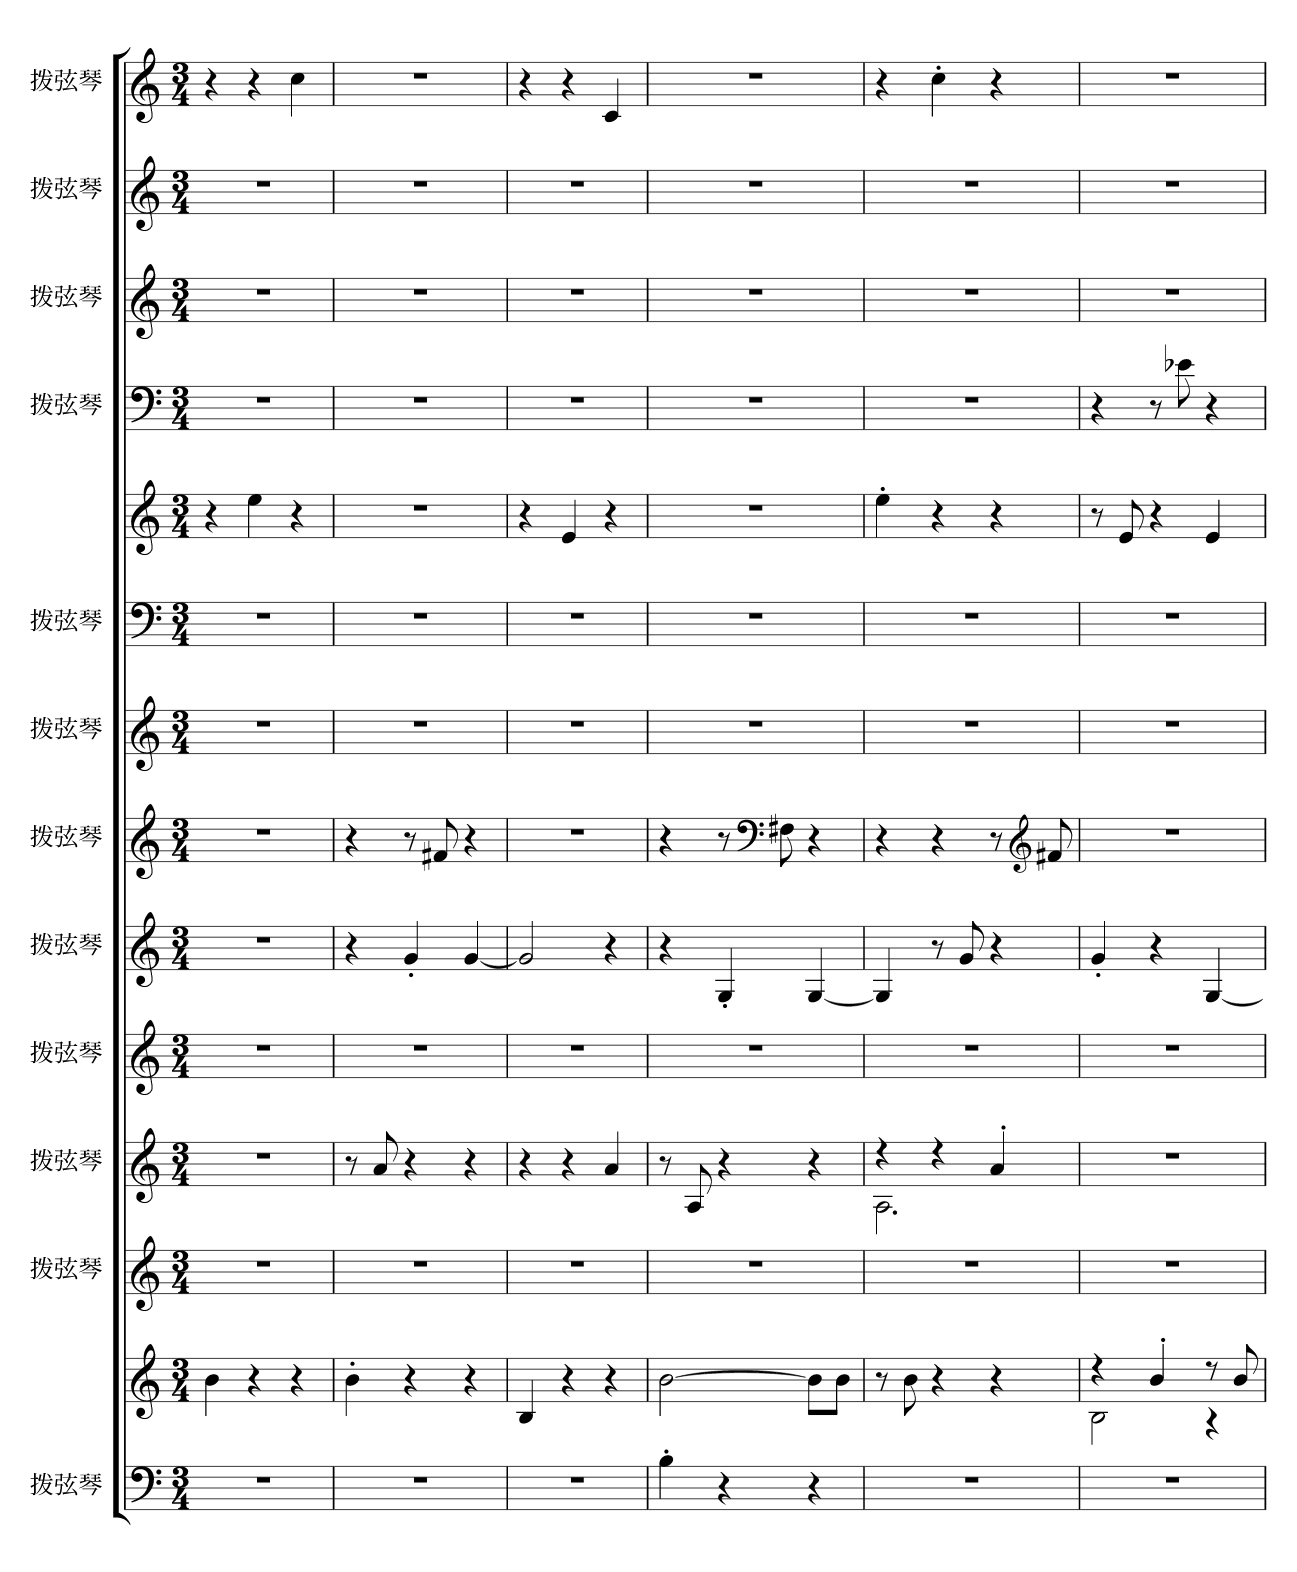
**kern	**kern	**kern	**kern	**kern	**kern	**kern	**kern	**kern	**kern	**kern	**kern	**kern	**kern
*part12	*part12	*part11	*part10	*part9	*part8	*part7	*part6	*part5	*part5	*part4	*part3	*part2	*part1
*staff14	*staff13	*staff12	*staff11	*staff10	*staff9	*staff8	*staff7	*staff6	*staff5	*staff4	*staff3	*staff2	*staff1
*I"拨弦琴	*	*I"拨弦琴	*I"拨弦琴	*I"拨弦琴	*I"拨弦琴	*I"拨弦琴	*I"拨弦琴	*I"拨弦琴	*	*I"拨弦琴	*I"拨弦琴	*I"拨弦琴	*I"拨弦琴
*clefF4	*clefG2	*clefG2	*clefG2	*clefG2	*clefG2	*clefG2	*clefG2	*clefF4	*clefG2	*clefF4	*clefG2	*clefG2	*clefG2
*k[]	*k[]	*k[]	*k[]	*k[]	*k[]	*k[]	*k[]	*k[]	*k[]	*k[]	*k[]	*k[]	*k[]
*M3/4	*M3/4	*M3/4	*M3/4	*M3/4	*M3/4	*M3/4	*M3/4	*M3/4	*M3/4	*M3/4	*M3/4	*M3/4	*M3/4
*MM190	*MM190	*MM190	*MM190	*MM190	*MM190	*MM190	*MM190	*MM190	*MM190	*MM190	*MM190	*MM190	*MM190
=1	=1	=1	=1	=1	=1	=1	=1	=1	=1	=1	=1	=1	=1
2.r	4b\	2.r	2.r	2.r	2.r	2.r	2.r	2.r	4r	2.r	2.r	2.r	4r
.	4r	.	.	.	.	.	.	.	4ee\	.	.	.	4r
.	4r	.	.	.	.	.	.	.	4r	.	.	.	4cc\
=2	=2	=2	=2	=2	=2	=2	=2	=2	=2	=2	=2	=2	=2
2.r	4b'\	2.r	8r	2.r	4r	4r	2.r	2.r	2.r	2.r	2.r	2.r	2.r
.	.	.	8a/	.	.	.	.	.	.	.	.	.	.
.	4r	.	4r	.	4g'/	8r	.	.	.	.	.	.	.
.	.	.	.	.	.	8f#X/	.	.	.	.	.	.	.
.	4r	.	4r	.	[4g/	4r	.	.	.	.	.	.	.
=3	=3	=3	=3	=3	=3	=3	=3	=3	=3	=3	=3	=3	=3
2.r	4B/	2.r	4r	2.r	2g/]	2.r	2.r	2.r	4r	2.r	2.r	2.r	4r
.	4r	.	4r	.	.	.	.	.	4e/	.	.	.	4r
.	4r	.	4a/	.	4r	.	.	.	4r	.	.	.	4c/
=4	=4	=4	=4	=4	=4	=4	=4	=4	=4	=4	=4	=4	=4
4B'\	[2b\	2.r	8r	2.r	4r	4r	2.r	2.r	2.r	2.r	2.r	2.r	2.r
.	.	.	8A/	.	.	.	.	.	.	.	.	.	.
4r	.	.	4r	.	4G'/	8r	.	.	.	.	.	.	.
*	*	*	*	*	*	*clefF4	*	*	*	*	*	*	*
.	.	.	.	.	.	8F#X\	.	.	.	.	.	.	.
4r	8b\L]	.	4r	.	[4G/	4r	.	.	.	.	.	.	.
.	8b\J	.	.	.	.	.	.	.	.	.	.	.	.
=5	=5	=5	=5	=5	=5	=5	=5	=5	=5	=5	=5	=5	=5
*	*	*	*^	*	*	*	*	*	*	*	*	*	*
2.r	8r	2.r	4r	2.A\	2.r	4G/]	4r	2.r	2.r	4ee'\	2.r	2.r	2.r	4r
.	8b\	.	.	.	.	.	.	.	.	.	.	.	.	.
.	4r	.	4r	.	.	8r	4r	.	.	4r	.	.	.	4cc'\
.	.	.	.	.	.	8g/	.	.	.	.	.	.	.	.
.	4r	.	4a'/	.	.	4r	8r	.	.	4r	.	.	.	4r
*	*	*	*	*	*	*	*clefG2	*	*	*	*	*	*	*
.	.	.	.	.	.	.	8f#X/	.	.	.	.	.	.	.
*	*	*	*v	*v	*	*	*	*	*	*	*	*	*	*
!!LO:PB:g=z
=6	=6	=6	=6	=6	=6	=6	=6	=6	=6	=6	=6	=6	=6
*	*^	*	*	*	*	*	*	*	*	*	*	*	*
2.r	4r	2B\	2.r	2.r	2.r	4g'/	2.r	2.r	2.r	8r	4r	2.r	2.r	2.r
.	.	.	.	.	.	.	.	.	.	8e/	.	.	.	.
.	4b'/	.	.	.	.	4r	.	.	.	4r	8r	.	.	.
.	.	.	.	.	.	.	.	.	.	.	8e-X\	.	.	.
.	8r	4r	.	.	.	[4G/	.	.	.	4e/	4r	.	.	.
.	8b/	.	.	.	.	.	.	.	.	.	.	.	.	.
*	*v	*v	*	*	*	*	*	*	*	*	*	*	*	*
=	=	=	=	=	=	=	=	=	=	=	=	=	=
*-	*-	*-	*-	*-	*-	*-	*-	*-	*-	*-	*-	*-	*-
